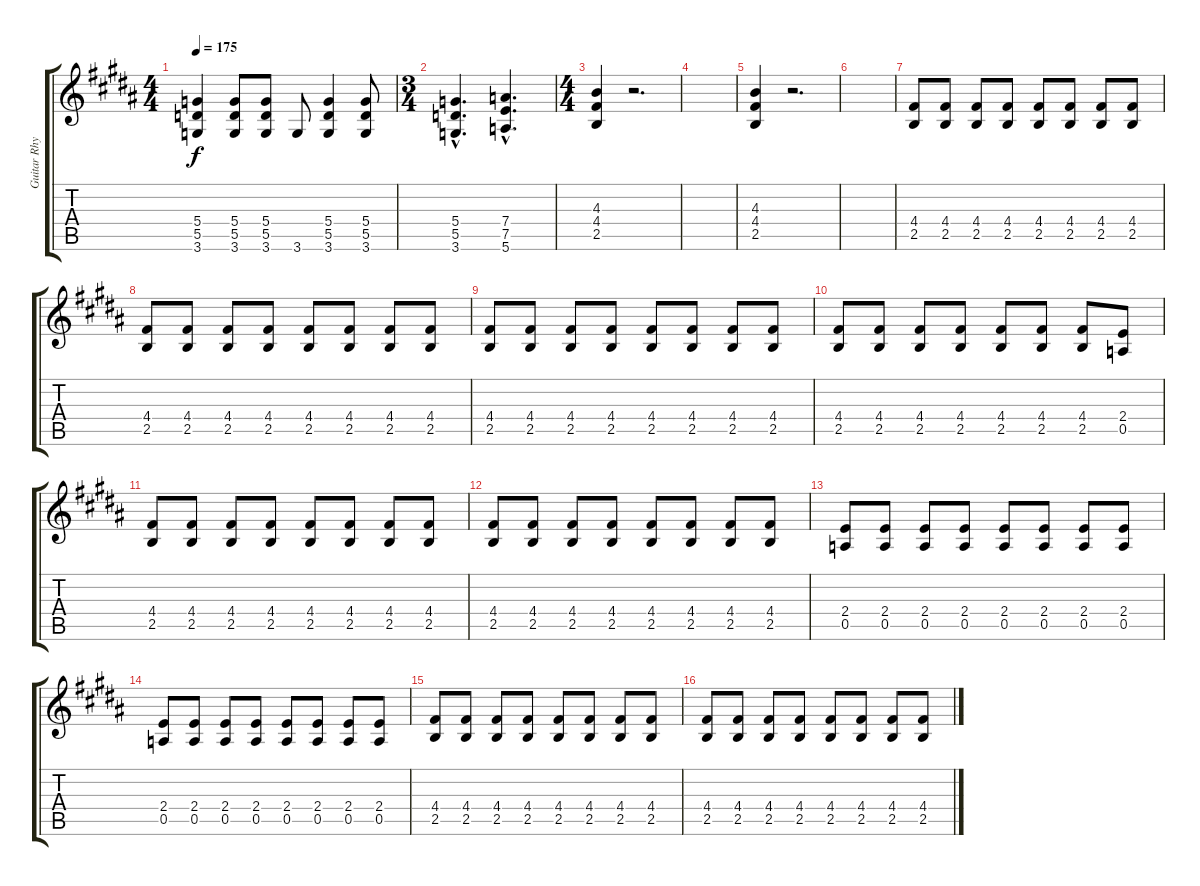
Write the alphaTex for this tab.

\track ("Guitar Rhythm" "Guitar Rhy") {instrument overdrivenguitar}
\staff {score tabs}
\tuning (E4 B3 G3 D3 A2 E2) {hide}
\ts (4 4)
\tempo 175
\clef g2
\ks b
(5.4 5.5 3.6).4{dy f} (5.4 5.5 3.6).8 (5.4 5.5 3.6).8 3.6.8 (5.4 5.5 3.6).4 (5.4 5.5 3.6).8 |
\ts (3 4)
(5.4{hac} 5.5{hac} 3.6{hac}).4{d} (7.4{hac} 7.5{hac} 5.6{hac}).4{d} |
\ts (4 4)
(4.3 4.4 2.5).4 r.2{d} |
|
(4.3 4.4 2.5).4 r.2{d} |
|
(4.4 2.5).8 (4.4 2.5).8 (4.4 2.5).8 (4.4 2.5).8 (4.4 2.5).8 (4.4 2.5).8 (4.4 2.5).8 (4.4 2.5).8 |
(4.4 2.5).8 (4.4 2.5).8 (4.4 2.5).8 (4.4 2.5).8 (4.4 2.5).8 (4.4 2.5).8 (4.4 2.5).8 (4.4 2.5).8 |
(4.4 2.5).8 (4.4 2.5).8 (4.4 2.5).8 (4.4 2.5).8 (4.4 2.5).8 (4.4 2.5).8 (4.4 2.5).8 (4.4 2.5).8 |
(4.4 2.5).8 (4.4 2.5).8 (4.4 2.5).8 (4.4 2.5).8 (4.4 2.5).8 (4.4 2.5).8 (4.4 2.5).8 (2.4 0.5).8 |
(4.4 2.5).8 (4.4 2.5).8 (4.4 2.5).8 (4.4 2.5).8 (4.4 2.5).8 (4.4 2.5).8 (4.4 2.5).8 (4.4 2.5).8 |
(4.4 2.5).8 (4.4 2.5).8 (4.4 2.5).8 (4.4 2.5).8 (4.4 2.5).8 (4.4 2.5).8 (4.4 2.5).8 (4.4 2.5).8 |
(2.4 0.5).8 (2.4 0.5).8 (2.4 0.5).8 (2.4 0.5).8 (2.4 0.5).8 (2.4 0.5).8 (2.4 0.5).8 (2.4 0.5).8 |
(2.4 0.5).8 (2.4 0.5).8 (2.4 0.5).8 (2.4 0.5).8 (2.4 0.5).8 (2.4 0.5).8 (2.4 0.5).8 (2.4 0.5).8 |
(4.4 2.5).8 (4.4 2.5).8 (4.4 2.5).8 (4.4 2.5).8 (4.4 2.5).8 (4.4 2.5).8 (4.4 2.5).8 (4.4 2.5).8 |
(4.4 2.5).8 (4.4 2.5).8 (4.4 2.5).8 (4.4 2.5).8 (4.4 2.5).8 (4.4 2.5).8 (4.4 2.5).8 (4.4 2.5).8
